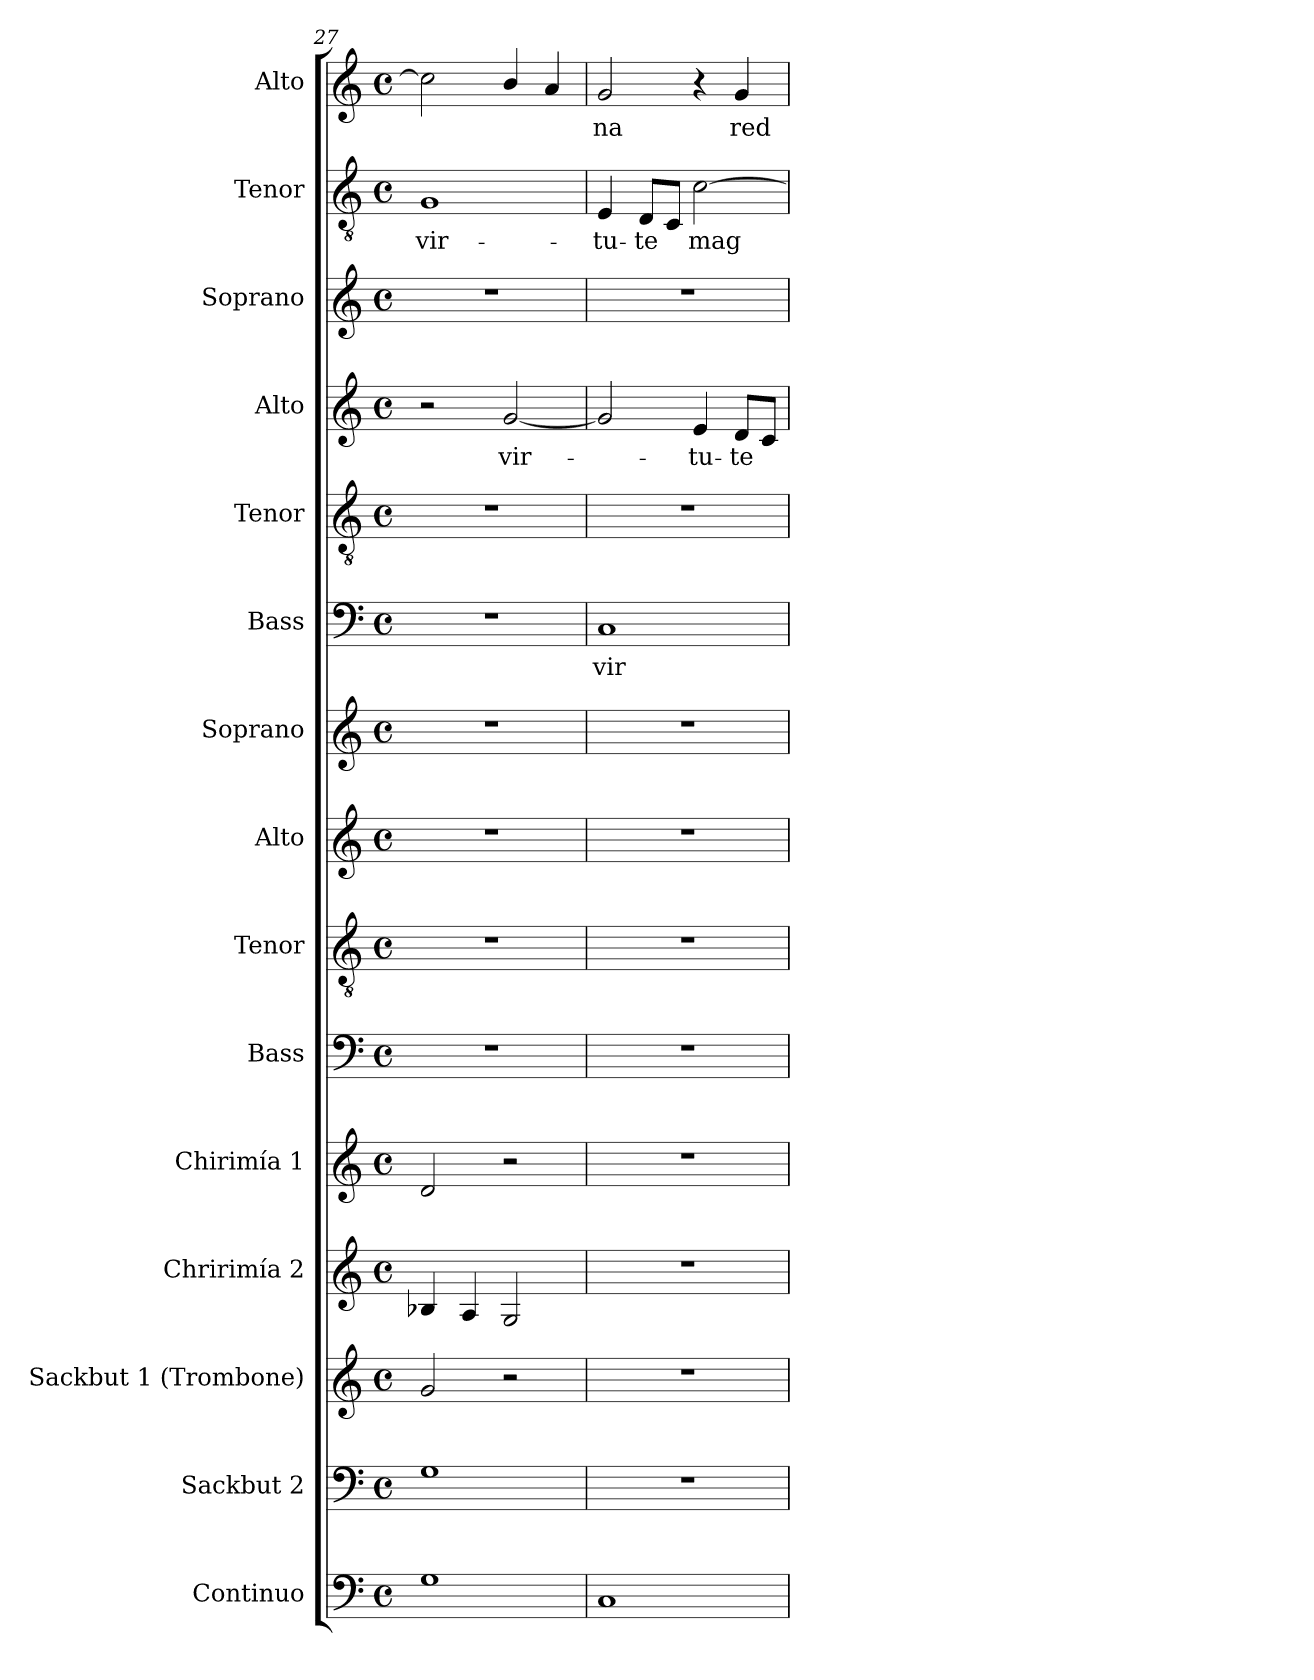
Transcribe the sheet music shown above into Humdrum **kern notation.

**kern	**kern	**kern	**kern	**kern	**kern	**kern	**kern	**kern	**kern	**text	**kern	**kern	**text	**kern	**kern	**text	**kern	**text
*part15	*part14	*part13	*part12	*part11	*part10	*part9	*part8	*part7	*part6	*part6	*part5	*part4	*part4	*part3	*part2	*part2	*part1	*part1
*staff15	*staff14	*staff13	*staff12	*staff11	*staff10	*staff9	*staff8	*staff7	*staff6	*staff6	*staff5	*staff4	*staff4	*staff3	*staff2	*staff2	*staff1	*staff1
*I"Continuo	*I"Sackbut 2	*I"Sackbut 1 (Trombone)	*I"Chririmía 2	*I"Chirimía 1	*I"Bass	*I"Tenor	*I"Alto	*I"Soprano	*I"Bass	*	*I"Tenor	*I"Alto	*	*I"Soprano	*I"Tenor	*	*I"Alto	*
*I'Cont.	*I'Scbt.	*I'Scbt.	*I'Chi.	*I'Chi.	*I'B.	*I'T.	*I'A.	*I'S.	*I'B.	*	*I'T.	*I'A.	*	*I'S.	*I'T.	*	*I'A.	*
*clefF4	*clefF4	*clefG2	*clefG2	*clefG2	*clefF4	*clefGv2	*clefG2	*clefG2	*clefF4	*	*clefGv2	*clefG2	*	*clefG2	*clefGv2	*	*clefG2	*
*	*	*	*	*	*	*ITrd7c12	*	*	*	*	*ITrd7c12	*	*	*	*ITrd7c12	*	*	*
*k[]	*k[]	*k[]	*k[]	*k[]	*k[]	*k[]	*k[]	*k[]	*k[]	*	*k[]	*k[]	*	*k[]	*k[]	*	*k[]	*
*C:	*C:	*C:	*C:	*C:	*C:	*C:	*C:	*C:	*C:	*	*C:	*C:	*	*C:	*C:	*	*C:	*
*M4/4	*M4/4	*M4/4	*M4/4	*M4/4	*M4/4	*M4/4	*M4/4	*M4/4	*M4/4	*	*M4/4	*M4/4	*	*M4/4	*M4/4	*	*M4/4	*
*met(c)	*met(c)	*met(c)	*met(c)	*met(c)	*met(c)	*met(c)	*met(c)	*met(c)	*met(c)	*	*met(c)	*met(c)	*	*met(c)	*met(c)	*	*met(c)	*
=27	=27	=27	=27	=27	=27	=27	=27	=27	=27	=27	=27	=27	=27	=27	=27	=27	=27	=27
!	!	!	!	!	!	!	!	!	!	!	!	!	!	!	!	!LO:LY:b:color=#000000	!	!
1Gi	1Gi	2gi/	4B-Xi/	2di/	1r	1r	1r	1r	1r	.	1r	2r	.	1r	1GGi	vir-	2cci\]	.
.	.	.	4Ai/	.	.	.	.	.	.	.	.	.	.	.	.	.	.	.
!	!	!	!	!	!	!	!	!	!	!	!	!	!LO:LY:b:color=#000000	!	!	!	!	!
.	.	2r	2Gi/	2r	.	.	.	.	.	.	.	[<2gi/	vir-	.	.	.	4bi/	.
.	.	.	.	.	.	.	.	.	.	.	.	.	.	.	.	.	4ai/	.
=28	=28	=28	=28	=28	=28	=28	=28	=28	=28	=28	=28	=28	=28	=28	=28	=28	=28	=28
!	!	!	!	!	!	!	!	!	!	!LO:LY:b:color=#000000	!	!	!	!	!	!	!	!
!	!	!	!	!	!	!	!	!	!	!	!	!	!	!	!	!LO:LY:b:color=#000000	!	!
!	!	!	!	!	!	!	!	!	!	!	!	!	!	!	!	!	!	!LO:LY:b:color=#000000
1Ci	1r	1r	1r	1r	1r	1r	1r	1r	1Ci	vir-	1r	2gi/]	.	1r	4EEi/	-tu-	2gi/	-na
!	!	!	!	!	!	!	!	!	!	!	!	!	!	!	!	!LO:LY:b:color=#000000	!	!
.	.	.	.	.	.	.	.	.	.	.	.	.	.	.	8DDi/L	-te	.	.
.	.	.	.	.	.	.	.	.	.	.	.	.	.	.	8CCi/J	.	.	.
!	!	!	!	!	!	!	!	!	!	!	!	!	!LO:LY:b:color=#000000	!	!	!	!	!
!	!	!	!	!	!	!	!	!	!	!	!	!	!	!	!	!LO:LY:b:color=#000000	!	!
.	.	.	.	.	.	.	.	.	.	.	.	4ei/	-tu-	.	[>2Ci\	mag-	4r	.
!	!	!	!	!	!	!	!	!	!	!	!	!	!LO:LY:b:color=#000000	!	!	!	!	!
!	!	!	!	!	!	!	!	!	!	!	!	!	!	!	!	!	!	!LO:LY:b:color=#000000
.	.	.	.	.	.	.	.	.	.	.	.	8di/L	-te	.	.	.	4gi/	red-
.	.	.	.	.	.	.	.	.	.	.	.	8ci/J	.	.	.	.	.	.
=	=	=	=	=	=	=	=	=	=	=	=	=	=	=	=	=	=	=
*-	*-	*-	*-	*-	*-	*-	*-	*-	*-	*-	*-	*-	*-	*-	*-	*-	*-	*-
